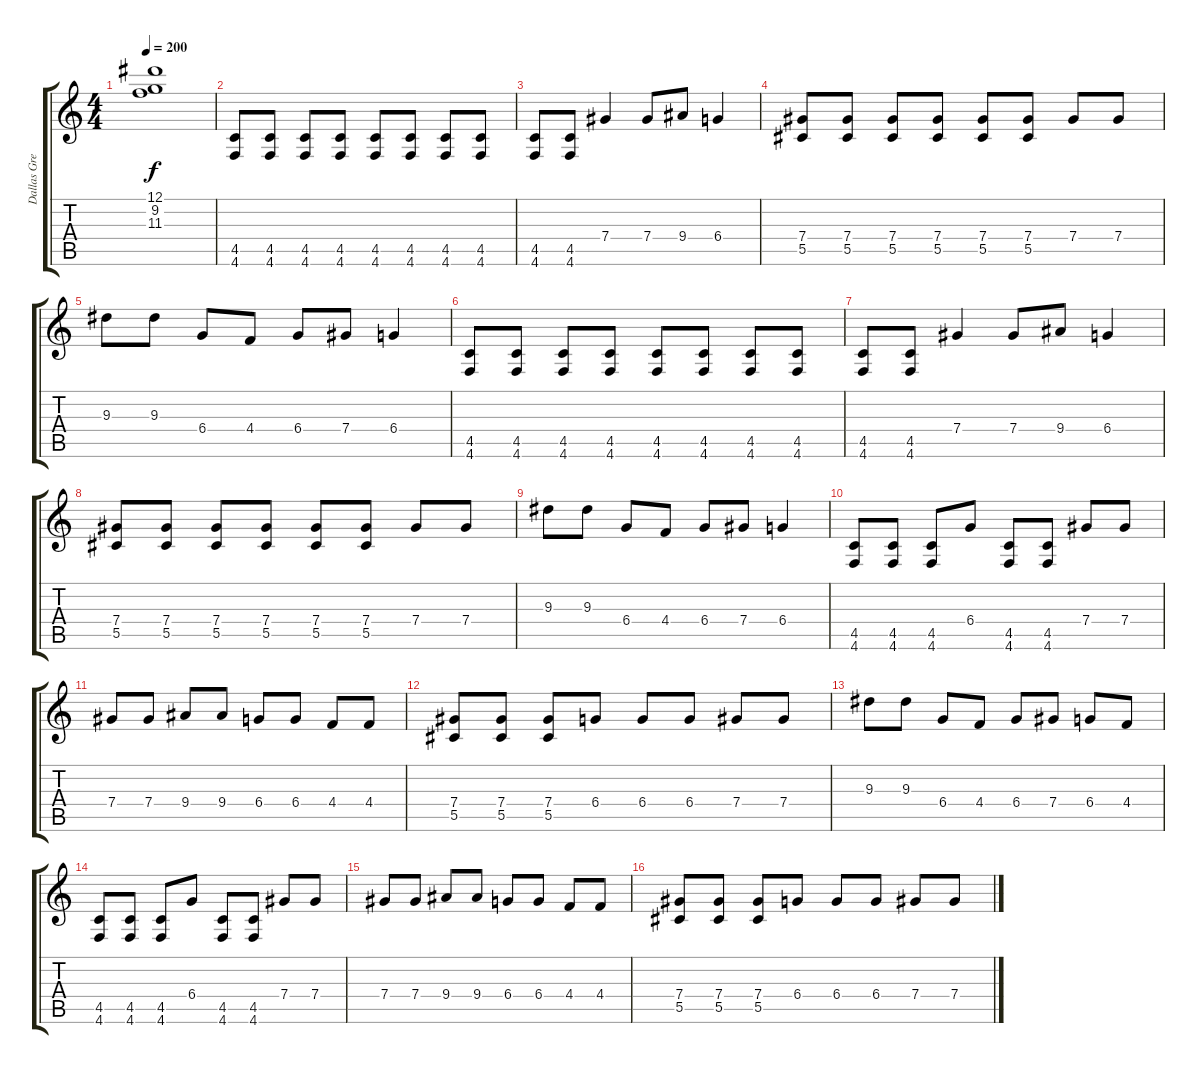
\track ("Dallas Green (Guitar 2)" "Dallas Gre") {instrument overdrivenguitar}
\staff {score tabs}
\tuning (Eb4 Bb3 Gb3 Db3 Ab2 Db2) {hide}
\ts (4 4)
\tempo 200
\clef g2
\ks c
(12.1{t} 9.2{t} 11.3{t}).1{dy f} |
(4.5 4.6).8 (4.5 4.6).8 (4.5 4.6).8 (4.5 4.6).8 (4.5 4.6).8 (4.5 4.6).8 (4.5 4.6).8 (4.5 4.6).8 |
(4.5 4.6).8 (4.5 4.6).8 7.4.4 7.4.8 9.4.8 6.4.4 |
(7.4 5.5).8 (7.4 5.5).8 (7.4 5.5).8 (7.4 5.5).8 (7.4 5.5).8 (7.4 5.5).8 7.4.8 7.4.8 |
9.3.8 9.3.8 6.4.8 4.4.8 6.4.8 7.4.8 6.4.4 |
(4.5 4.6).8 (4.5 4.6).8 (4.5 4.6).8 (4.5 4.6).8 (4.5 4.6).8 (4.5 4.6).8 (4.5 4.6).8 (4.5 4.6).8 |
(4.5 4.6).8 (4.5 4.6).8 7.4.4 7.4.8 9.4.8 6.4.4 |
(7.4 5.5).8 (7.4 5.5).8 (7.4 5.5).8 (7.4 5.5).8 (7.4 5.5).8 (7.4 5.5).8 7.4.8 7.4.8 |
9.3.8 9.3.8 6.4.8 4.4.8 6.4.8 7.4.8 6.4.4 |
(4.5 4.6).8 (4.5 4.6).8 (4.5 4.6).8 6.4.8 (4.5 4.6).8 (4.5 4.6).8 7.4.8 7.4.8 |
7.4.8 7.4.8 9.4.8 9.4.8 6.4.8 6.4.8 4.4.8 4.4.8 |
(7.4 5.5).8 (7.4 5.5).8 (7.4 5.5).8 6.4.8 6.4.8 6.4.8 7.4.8 7.4.8 |
9.3.8 9.3.8 6.4.8 4.4.8 6.4.8 7.4.8 6.4.8 4.4.8 |
(4.5 4.6).8 (4.5 4.6).8 (4.5 4.6).8 6.4.8 (4.5 4.6).8 (4.5 4.6).8 7.4.8 7.4.8 |
7.4.8 7.4.8 9.4.8 9.4.8 6.4.8 6.4.8 4.4.8 4.4.8 |
(7.4 5.5).8 (7.4 5.5).8 (7.4 5.5).8 6.4.8 6.4.8 6.4.8 7.4.8 7.4.8
